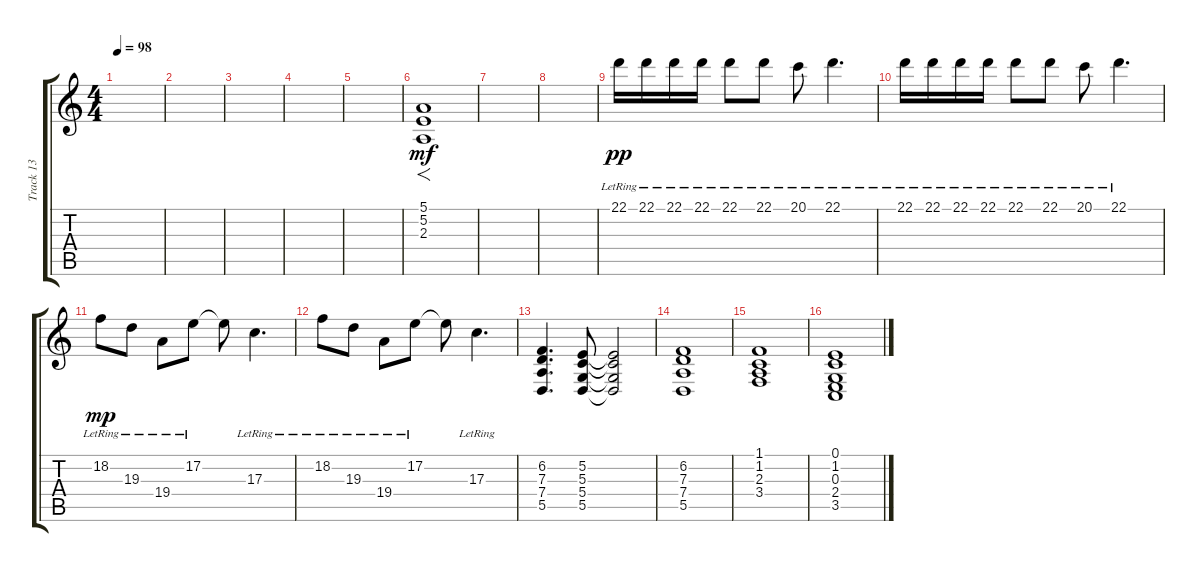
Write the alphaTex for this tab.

\track ("Track 13" "Track 13") {instrument pad5bowed}
\staff {score tabs}
\tuning (E4 B3 G3 D3 A2 E2) {hide}
\ts (4 4)
\tempo 98
\clef g2
\ks c
|
|
|
|
|
(5.1 5.2 2.3).1{f dy mf volume 16 instrument lead2sawtooth} |
|
|
22.1{lr}.16{dy pp} 22.1{lr}.16 22.1{lr}.16 22.1{lr}.16 22.1{lr}.8 22.1{lr}.8 20.1{lr}.8 22.1{lr}.4{d} |
22.1{lr}.16 22.1{lr}.16 22.1{lr}.16 22.1{lr}.16 22.1{lr}.8 22.1{lr}.8 20.1{lr}.8 22.1{lr}.4{d} |
18.2{lr}.8{dy mp instrument electricgrandpiano} 19.3{lr}.8 19.4{lr}.8 17.2{lr}.8 17.2{t}.8 17.3{lr}.4{d} |
18.2{lr}.8 19.3{lr}.8 19.4{lr}.8 17.2{lr}.8 17.2{t}.8 17.3{lr}.4{d} |
(6.2 7.3 7.4 5.5).4{d instrument pad8sweep} (5.2 5.3 5.4 5.5).8 (5.2{t} 5.3{t} 5.4{t} 5.5{t}).2 |
(6.2 7.3 7.4 5.5).1 |
(1.1 1.2 2.3 3.4).1 |
(0.1 1.2 0.3 2.4 3.5).1
